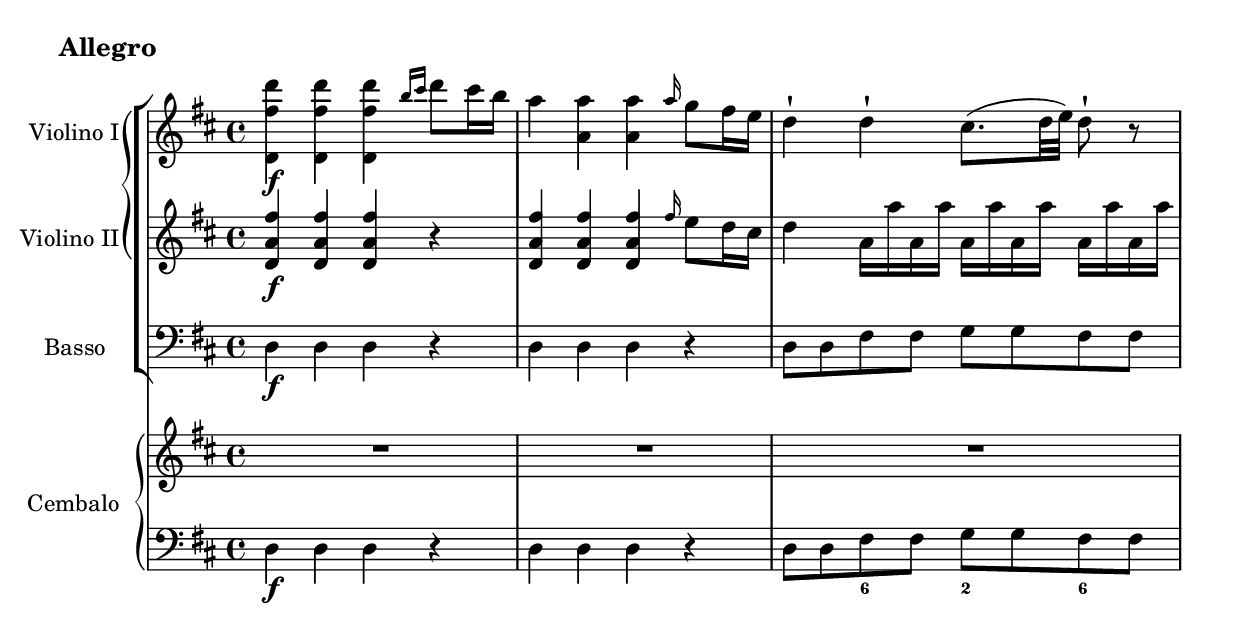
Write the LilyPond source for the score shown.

\version "2.22.2"
%{ \include "../../stylesheets/incipit.ly" %}
\include "../../stylesheets/typography.ly"

\header {
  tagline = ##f
}
\paper {
  page-breaking = #ly:one-page-breaking
}
\layout {
  ragged-right = ##f
}

global = {
  \time 4/4
  \key d \major
}

violinoI = \new Voice {
  \relative c'' {
    \clef "treble"
    <d, fis' d'>4 \f <d fis' d'> <d fis' d'> \grace { b''16 cis } d8 cis16 b |
    a4 <a, a'>4 <a a'>4 \grace { a'16 } g8 fis16 e |
    d4-! d-! cis8. ( d32 e ) d8-! r |
  }
}

violinoII = \new Voice {
  \relative c'' {
    \clef "treble"
    <d, a' fis'>4 \f <d a' fis'> <d a' fis'> r |
    <d a' fis'>4 <d a' fis'> <d a' fis'> \grace { fis'16 } e8 d16 cis |
    d4 a16 a' a, a' a, a' a, a' a, a' a, a' |
  }
}

basso = \new Voice {
  \relative c' {
    \clef "bass"
    d,4 \f d d r |
    d4 d d r |
    d8 d fis fis g g fis fis |
  }
}

cembaloUp = \new Voice {
  \relative c' {
    \clef "treble"
    R1 |
    R1 |
    R1 |
  }
}

cembaloDown = \new Voice {
  \relative c {
    \clef "bass"
    d4 \f d d r |
    d4 d d r |
    << { d8 d fis fis g g fis fis } \figures { <_>4 <6> <2> <6> } >> |
  }
}

\score {
  \header {
    piece = "Allegro"
  }
  <<
    \new StaffGroup <<
      \new GrandStaff <<
        \new Staff \with { instrumentName = "Violino I" } << \global \violinoI >>
        \new Staff \with { instrumentName = "Violino II" } << \global \violinoII >>
      >>
      \new Staff \with { instrumentName = "Basso" } << \global \basso >>
    >>
    \new PianoStaff \with { instrumentName = "Cembalo" } <<
      \new Staff = "up" << \global \cembaloUp >>
      \new Staff = "down" << \global \cembaloDown >>
    >>
  >>
}
